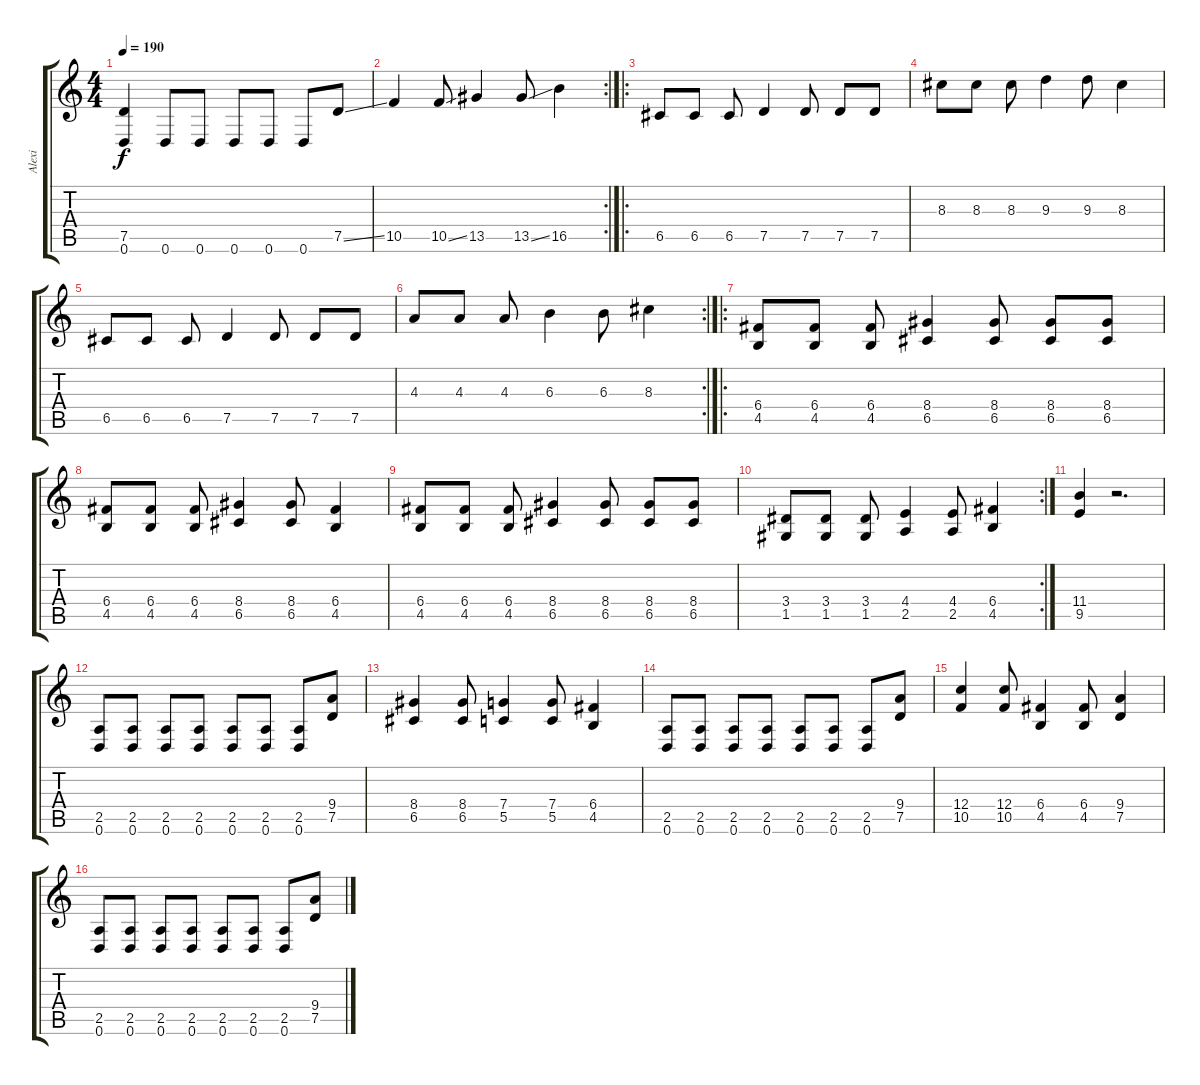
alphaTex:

\track ("Alexi" "Alexi") {instrument overdrivenguitar}
\staff {score tabs}
\tuning (D4 A3 F3 C3 G2 D2) {hide}
\ts (4 4)
\tempo 190
\clef g2
\ks c
(7.5 0.6).4{dy f} 0.6.8 0.6.8 0.6.8 0.6.8 0.6.8 7.5{ss}.8 |
\rc 2
10.5.4 10.5{ss}.8 13.5.4 13.5{ss}.8 16.5.4 |
\ro
6.5.8 6.5.8 6.5.8 7.5.4 7.5.8 7.5.8 7.5.8 |
8.3.8 8.3.8 8.3.8 9.3.4 9.3.8 8.3.4 |
6.5.8 6.5.8 6.5.8 7.5.4 7.5.8 7.5.8 7.5.8 |
\rc 2
4.3.8 4.3.8 4.3.8 6.3.4 6.3.8 8.3.4 |
\ro
(6.4 4.5).8 (6.4 4.5).8 (6.4 4.5).8 (8.4 6.5).4 (8.4 6.5).8 (8.4 6.5).8 (8.4 6.5).8 |
(6.4 4.5).8 (6.4 4.5).8 (6.4 4.5).8 (8.4 6.5).4 (8.4 6.5).8 (6.4 4.5).4 |
(6.4 4.5).8 (6.4 4.5).8 (6.4 4.5).8 (8.4 6.5).4 (8.4 6.5).8 (8.4 6.5).8 (8.4 6.5).8 |
\rc 2
(3.4 1.5).8 (3.4 1.5).8 (3.4 1.5).8 (4.4 2.5).4 (4.4 2.5).8 (6.4 4.5).4 |
(11.4 9.5).4 r.2{d} |
(2.5 0.6).8 (2.5 0.6).8 (2.5 0.6).8 (2.5 0.6).8 (2.5 0.6).8 (2.5 0.6).8 (2.5 0.6).8 (9.4 7.5).8 |
(8.4 6.5).4 (8.4 6.5).8 (7.4 5.5).4 (7.4 5.5).8 (6.4 4.5).4 |
(2.5 0.6).8 (2.5 0.6).8 (2.5 0.6).8 (2.5 0.6).8 (2.5 0.6).8 (2.5 0.6).8 (2.5 0.6).8 (9.4 7.5).8 |
(12.4 10.5).4 (12.4 10.5).8 (6.4 4.5).4 (6.4 4.5).8 (9.4 7.5).4 |
(2.5 0.6).8 (2.5 0.6).8 (2.5 0.6).8 (2.5 0.6).8 (2.5 0.6).8 (2.5 0.6).8 (2.5 0.6).8 (9.4 7.5).8
